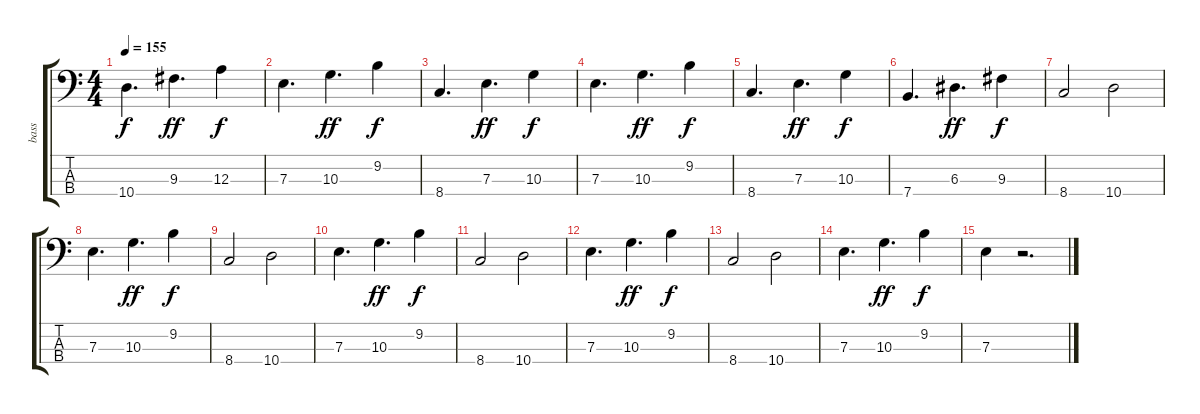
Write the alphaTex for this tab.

\track ("bass" "bass") {instrument electricbassfinger}
\staff {score tabs}
\tuning (G2 D2 A1 E1) {hide}
\ts (4 4)
\tempo 155
\clef f4
\ks c
10.4.4{d dy f} 9.3.4{d dy ff} 12.3.4{dy f} |
7.3.4{d} 10.3.4{d dy ff} 9.2.4{dy f} |
8.4.4{d} 7.3.4{d dy ff} 10.3.4{dy f} |
7.3.4{d} 10.3.4{d dy ff} 9.2.4{dy f} |
8.4.4{d} 7.3.4{d dy ff} 10.3.4{dy f} |
7.4.4{d} 6.3.4{d dy ff} 9.3.4{dy f} |
8.4.2 10.4.2 |
7.3.4{d} 10.3.4{d dy ff} 9.2.4{dy f} |
8.4.2 10.4.2 |
7.3.4{d} 10.3.4{d dy ff} 9.2.4{dy f} |
8.4.2 10.4.2 |
7.3.4{d} 10.3.4{d dy ff} 9.2.4{dy f} |
8.4.2 10.4.2 |
7.3.4{d} 10.3.4{d dy ff} 9.2.4{dy f} |
7.3.4 r.2{d}
